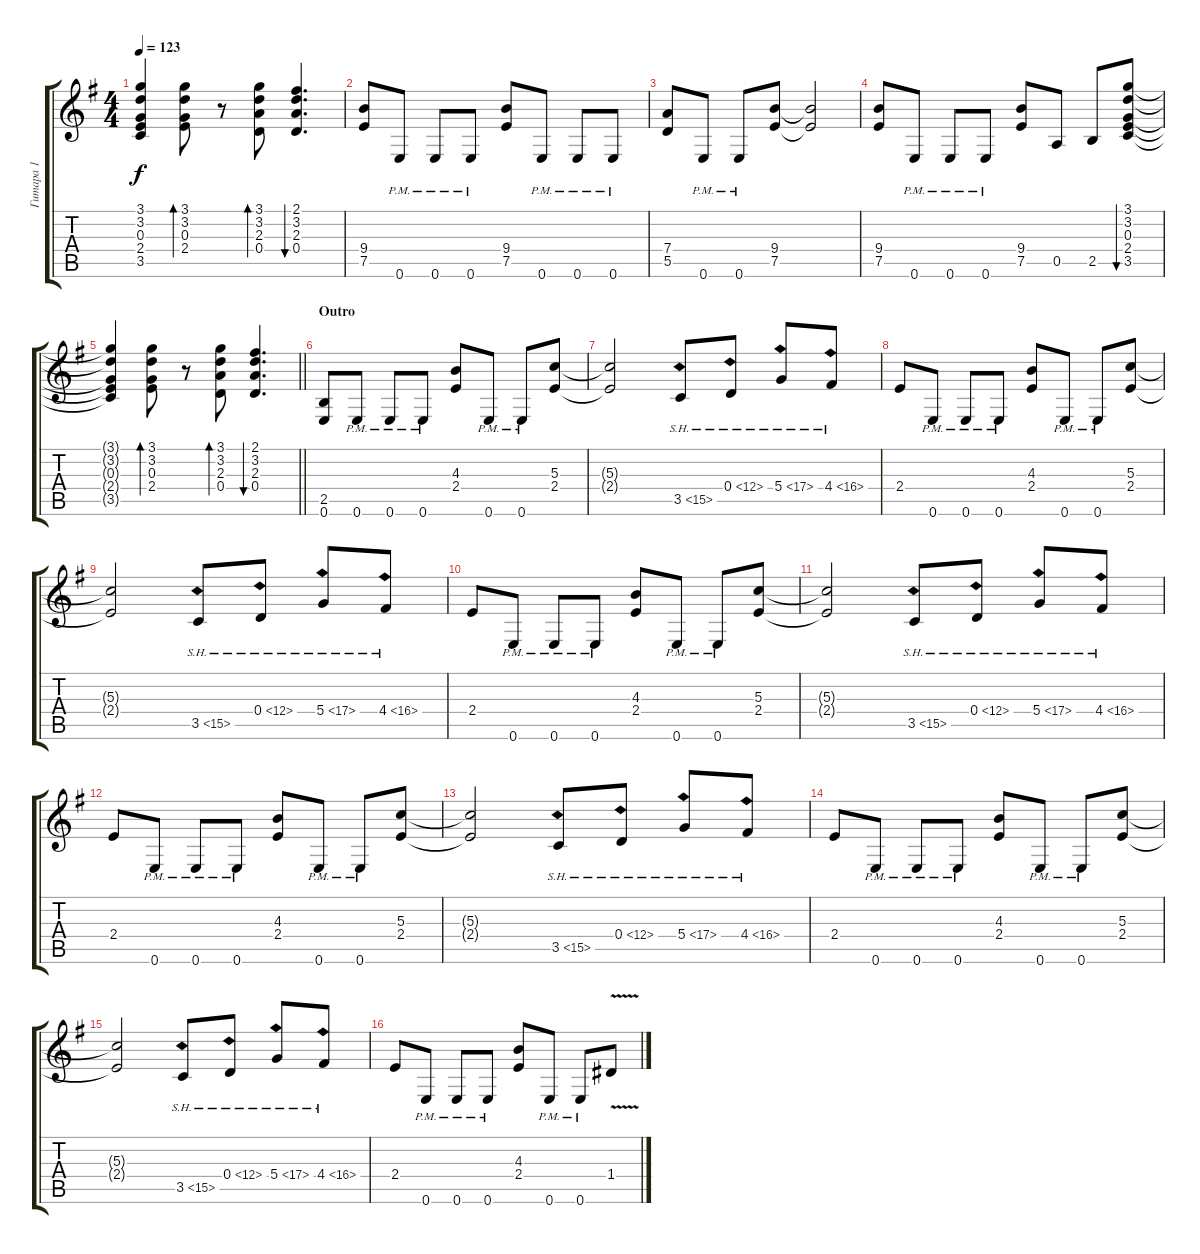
\track ("Гитара 1" "Гитара 1") {instrument distortionguitar}
\staff {score tabs}
\tuning (E4 B3 G3 D3 A2 E2) {hide}
\ts (4 4)
\tempo 123
\clef g2
\ks eminor
(3.1{t} 3.2{t} 0.3{t} 2.4{t} 3.5{t}).4{dy f} (3.1 3.2 0.3 2.4).8{bd 120} r.8 (3.1 3.2 2.3 0.4).8{bd 120} (2.1 3.2 2.3 0.4).4{d bu 120} |
(9.4 7.5).8 0.6{pm}.8 0.6{pm}.8 0.6{pm}.8 (9.4 7.5).8 0.6{pm}.8 0.6{pm}.8 0.6{pm}.8 |
(7.4 5.5).8 0.6{pm}.8 0.6{pm}.8 (9.4 7.5).8 (9.4{t} 7.5{t}).2 |
(9.4 7.5).8 0.6{pm}.8 0.6{pm}.8 0.6{pm}.8 (9.4 7.5).8 0.5.8 2.5.8 (3.1 3.2 0.3 2.4 3.5).8{bu 120} |
\barLineRight lightlight
(3.1{t} 3.2{t} 0.3{t} 2.4{t} 3.5{t}).4 (3.1 3.2 0.3 2.4).8{bd 120} r.8 (3.1 3.2 2.3 0.4).8{bd 120} (2.1 3.2 2.3 0.4).4{d bu 120} |
\section ("" "Outro")
(2.5 0.6).8 0.6{pm}.8 0.6{pm}.8 0.6{pm}.8 (4.3 2.4).8 0.6{pm}.8 0.6{pm}.8 (5.3 2.4).8 |
(5.3{t} 2.4{t}).2 3.5{sh 12}.8 0.4{sh 12}.8 5.4{sh 12}.8 4.4{sh 12}.8 |
2.4.8 0.6{pm}.8 0.6{pm}.8 0.6{pm}.8 (4.3 2.4).8 0.6{pm}.8 0.6{pm}.8 (5.3 2.4).8 |
(5.3{t} 2.4{t}).2 3.5{sh 12}.8 0.4{sh 12}.8 5.4{sh 12}.8 4.4{sh 12}.8 |
2.4.8 0.6{pm}.8 0.6{pm}.8 0.6{pm}.8 (4.3 2.4).8 0.6{pm}.8 0.6{pm}.8 (5.3 2.4).8 |
(5.3{t} 2.4{t}).2 3.5{sh 12}.8 0.4{sh 12}.8 5.4{sh 12}.8 4.4{sh 12}.8 |
2.4.8 0.6{pm}.8 0.6{pm}.8 0.6{pm}.8 (4.3 2.4).8 0.6{pm}.8 0.6{pm}.8 (5.3 2.4).8 |
(5.3{t} 2.4{t}).2 3.5{sh 12}.8 0.4{sh 12}.8 5.4{sh 12}.8 4.4{sh 12}.8 |
2.4.8 0.6{pm}.8 0.6{pm}.8 0.6{pm}.8 (4.3 2.4).8 0.6{pm}.8 0.6{pm}.8 (5.3 2.4).8 |
(5.3{t} 2.4{t}).2 3.5{sh 12}.8 0.4{sh 12}.8 5.4{sh 12}.8 4.4{sh 12}.8 |
2.4.8 0.6{pm}.8 0.6{pm}.8 0.6{pm}.8 (4.3 2.4).8 0.6{pm}.8 0.6{pm}.8 1.4{v}.8
